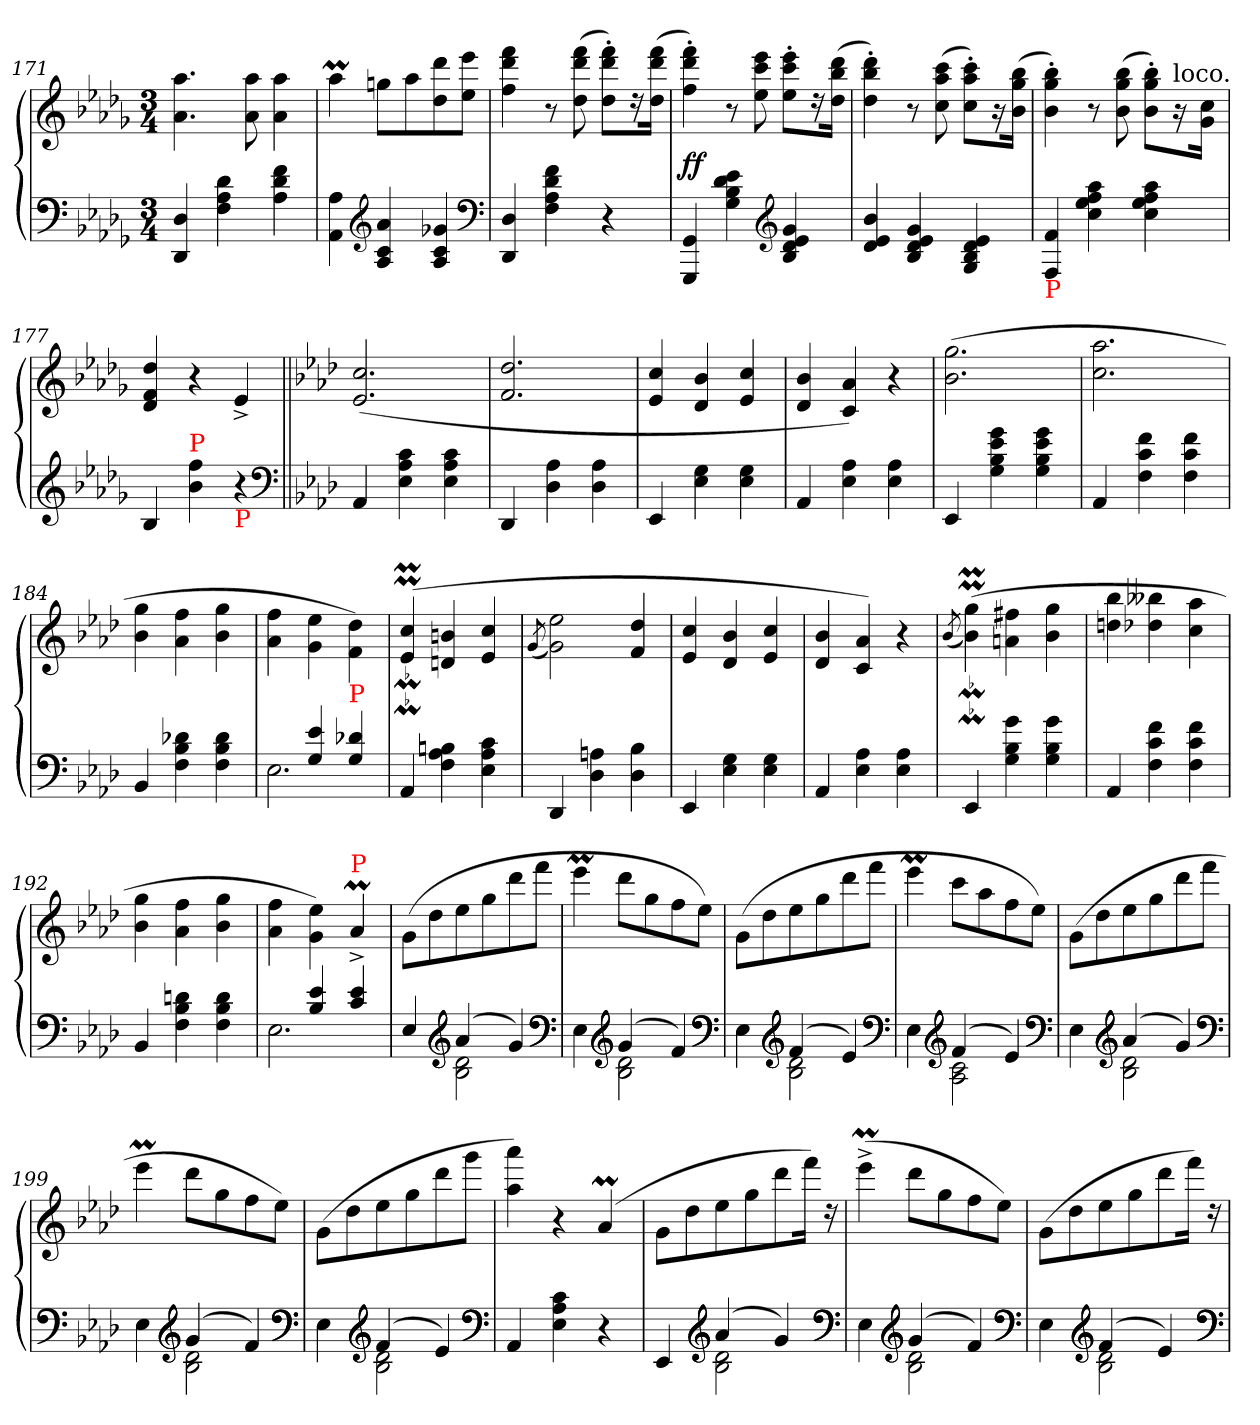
**kern	**kern	**dynam
*part1	*part1	*part1
*staff2	*staff1	*staff1/2
*clefF4	*clefG2	*
*k[b-e-a-d-g-]	*k[b-e-a-d-g-]	*
*M3/4	*M3/4	*
=171	=171	=171
4D- 4DD-	4.aa- 4.a-	.
4d- 4A- 4F	.	.
.	8aa- 8a-	.
4f 4d- 4A-	4aa- 4a-	.
=172	=172	=172
4A- 4AA-	4aa-M	.
*clefG2	*	*
4a- 4c 4A-	8ggnL	.
.	8aa-	.
4g-X 4c 4A-	8ddd- 8dd-	.
.	8eee- 8ee-J	.
*clefF4	*	*
=173	=173	=173
4D- 4DD-	4fff 4ddd- 4ff	.
4f 4d- 4A- 4F	8r	.
.	(>8fff 8ddd- 8dd-	.
4r	8fff'> 8ddd-'> 8dd-'>L)	.
.	16rcc	.
.	(>16fff 16ddd- 16dd-Jk	.
=174	=174	=174
4GG- 4GGG-	4fff'> 4ddd-'> 4ff'>)	ff
4e- 4d- 4B- 4G-	8r	.
.	8eee- 8ccc 8ee-	.
*clefG2	*	*
4g- 4e- 4d- 4B-	8eee-'> 8ccc'> 8ee-'>L	.
.	16rcc	.
.	(>16ddd- 16bb- 16dd-Jk	.
=175	=175	=175
4b- 4e- 4d-	4ddd-'> 4bb-'> 4dd-'>)	.
4g- 4e- 4d- 4B-	8r	.
.	(>8ccc 8aa- 8cc	.
4e- 4d- 4B- 4G-	8ccc'> 8aa-'> 8cc'>L)	.
.	16r	.
.	(>16bb- 16gg- 16b-Jk	.
=176	=176	=176
!LO:TX:b:color=red:t=P	!	!
4f 4F	4bb-'> 4gg-'> 4b-'>)	.
4aa- 4ff 4ee- 4cc	8r	.
.	(>8bb- 8gg- 8b-	.
4aa- 4ff 4ee- 4cc	8bb-'> 8gg-'> 8b-'>L)	.
!	!LO:TX:a:t=loco.	!
.	16r	.
.	16cc 16g-Jk	.
=177	=177	=177
4B-	4dd- 4f 4d-	.
!LO:TX:a:color=red:t=P	!	!
4ff 4b-	4r	.
!LO:TX:b:color=red:t=P	!	!
4r	4e-^<	.
*clefF4	*	*
=178||	=178||	=178||
*k[b-e-a-d-]	*k[b-e-a-d-]	*
4AA-	(<2.cc 2.e-	.
4c 4A- 4E-	.	.
4c 4A- 4E-	.	.
=179	=179	=179
4DD-	2.dd- 2.f	.
4A- 4D-	.	.
4A- 4D-	.	.
=180	=180	=180
4EE-	4cc 4e-	.
4G 4E-	4b- 4d-	.
4G 4E-	4cc 4e-	.
=181	=181	=181
4AA-	4b- 4d-	.
4A- 4E-	4a- 4c)	.
4A- 4E-	4r	.
=182	=182	=182
4EE-	(>2.gg 2.b-	.
4g 4e- 4B- 4G	.	.
4g 4e- 4B- 4G	.	.
=183	=183	=183
4AA-	2.aa- 2.cc	.
4f 4c 4F	.	.
4f 4c 4F	.	.
=184	=184	=184
4BB-	4gg 4b-	.
4d-X 4B- 4F	4ff 4a-	.
4d- 4B- 4F	4gg 4b-	.
=185	=185	=185
*^	*	*
4ryy	2.E-	4ff 4a-	.
4e- 4G	.	4ee- 4g	.
!LO:TX:a:color=red:t=P	!	!	!
4d-X 4G	.	4dd-\ 4f\)	.
*v	*v	*	*
=186	=186	=186
4AA-	(<4ccm 4e-m	.
4Bn 4A- 4F	4bn 4dn	.
4c 4A- 4E-	4cc 4e-	.
=187	=187	=187
.	(<8qg/	.
4DD-	2ee-\ 2g\)	.
4An 4D-	.	.
4B- 4D-	4dd- 4f	.
=188	=188	=188
4EE-	4cc 4e-	.
4G 4E-	4b- 4d-	.
4G 4E-	4cc 4e-	.
=189	=189	=189
4AA-	4b- 4d-	.
4A- 4E-	4a- 4c)	.
4A- 4E-	4r	.
=190	=190	=190
.	(<8qb-	.
4EE-	(>4ggm 4b-m)	.
4g 4B- 4G	4ff#X 4an	.
4g 4B- 4G	4gg 4b-	.
=191	=191	=191
4AA-	4bb- 4ddn	.
4f 4c 4F	4bb--X 4dd-X	.
4f 4c 4F	4aa- 4cc	.
=192	=192	=192
4BB-	4gg 4b-	.
4dn 4B- 4F	4ff 4a-	.
4d 4B- 4F	4gg 4b-	.
=193	=193	=193
*^	*	*
4ryy	2.E-	4ff 4a-	.
4e- 4B-	.	4ee- 4g)	.
!	!	!LO:TX:a:color=red:t=P	!
4e- 4c	.	4a-M^>/	.
=194	=194	=194	=194
4ryy	4E-/	(>8gL	.
.	.	8dd-	.
*clefG2	*	*	*
(>4a-	2d- 2B-	8ee-	.
.	.	8gg	.
4g)	.	8ddd-	.
.	.	8fffJ	.
*clefF4	*	*	*
=195	=195	=195	=195
4ryy	4E-	4eee-M	.
*clefG2	*	*	*
(>4g	2d- 2B-	8ddd-L	.
.	.	8gg	.
4f)	.	8ff	.
.	.	8ee-J)	.
*clefF4	*	*	*
=196	=196	=196	=196
4ryy	4E-	(>8gL	.
.	.	8dd-	.
*clefG2	*	*	*
(>4f	2d- 2B-	8ee-	.
.	.	8gg	.
4e-)	.	8ddd-	.
.	.	8fffJ	.
*clefF4	*	*	*
=197	=197	=197	=197
4ryy	4E-	4eee-M	.
*clefG2	*	*	*
(>4f	2c 2A-	8cccL	.
.	.	8aa-	.
4e-)	.	8ff	.
.	.	8ee-J)	.
*clefF4	*	*	*
=198	=198	=198	=198
4ryy	4E-	(>8gL	.
.	.	8dd-	.
*clefG2	*	*	*
(>4a-	2d- 2B-	8ee-	.
.	.	8gg	.
4g)	.	8ddd-	.
.	.	8fffJ	.
*clefF4	*	*	*
=199	=199	=199	=199
4ryy	4E-	4eee-M	.
*clefG2	*	*	*
(>4g	2d- 2B-	8ddd-L	.
.	.	8gg	.
4f)	.	8ff	.
.	.	8ee-J)	.
*clefF4	*	*	*
=200	=200	=200	=200
4ryy	4E-	(>8gL	.
.	.	8dd-	.
*clefG2	*	*	*
(>4f	2d- 2B-	8ee-	.
.	.	8gg	.
4e-)	.	8ddd-	.
.	.	8gggJ	.
*v	*v	*	*
*clefF4	*	*
=201	=201	=201
4AA-	4aaa- 4aa-)	.
4c 4A- 4E-	4r	.
4r	(>4a-M/	.
=202	=202	=202
*^	*	*
4EE-	4ryy	8gL	.
.	.	8dd-	.
*clefG2	*	*	*
(>4a-	2d- 2B-	8ee-	.
.	.	8gg	.
4g)	.	8ddd-	.
.	.	16fffJk)	.
.	.	16rdd	.
*clefF4	*	*	*
=203	=203	=203	=203
4ryy	4E-	(>4eee-M^<	.
*clefG2	*	*	*
(>4g	2d- 2B-	8ddd-L	.
.	.	8gg	.
4f)	.	8ff	.
.	.	8ee-J)	.
*clefF4	*	*	*
=204	=204	=204	=204
4ryy	4E-	(>8gL	.
.	.	8dd-	.
*clefG2	*	*	*
(>4f	2d- 2B-	8ee-	.
.	.	8gg	.
4e-)	.	8ddd-	.
.	.	16fffJk)	.
.	.	16rdd	.
*v	*v	*	*
*clefF4	*	*
=	=	=
*-	*-	*-
